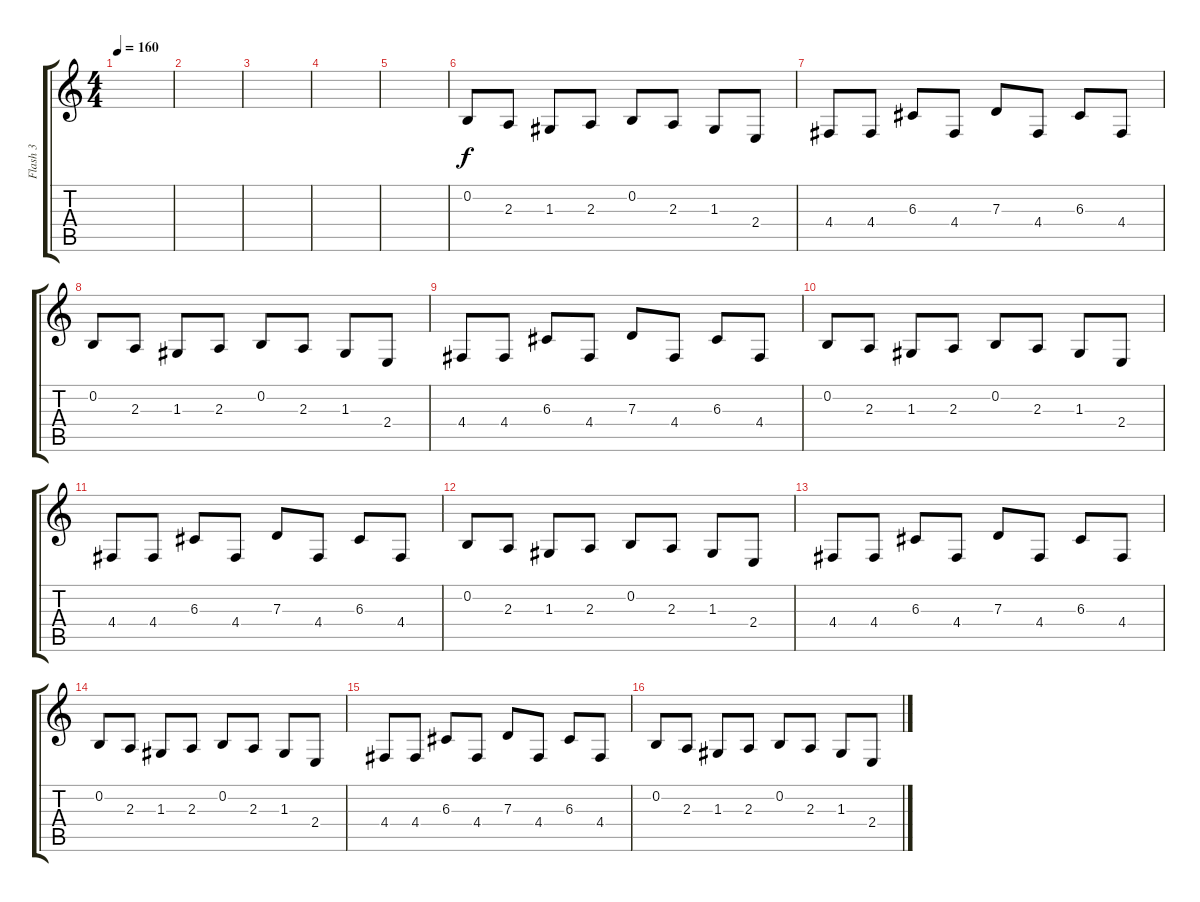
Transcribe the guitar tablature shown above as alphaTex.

\track ("Flash 3" "Flash 3") {instrument fx8scifi}
\staff {score tabs}
\tuning (E4 B3 G3 D3 A2 E2) {hide}
\ts (4 4)
\tempo 160
\clef g2
\ks c
|
|
|
|
|
0.2.8 2.3.8 1.3.8 2.3.8 0.2.8 2.3.8 1.3.8 2.4.8 |
4.4.8 4.4.8 6.3.8 4.4.8 7.3.8 4.4.8 6.3.8 4.4.8 |
0.2.8 2.3.8 1.3.8 2.3.8 0.2.8 2.3.8 1.3.8 2.4.8 |
4.4.8 4.4.8 6.3.8 4.4.8 7.3.8 4.4.8 6.3.8 4.4.8 |
0.2.8 2.3.8 1.3.8 2.3.8 0.2.8 2.3.8 1.3.8 2.4.8 |
4.4.8 4.4.8 6.3.8 4.4.8 7.3.8 4.4.8 6.3.8 4.4.8 |
0.2.8 2.3.8 1.3.8 2.3.8 0.2.8 2.3.8 1.3.8 2.4.8 |
4.4.8 4.4.8 6.3.8 4.4.8 7.3.8 4.4.8 6.3.8 4.4.8 |
0.2.8 2.3.8 1.3.8 2.3.8 0.2.8 2.3.8 1.3.8 2.4.8 |
4.4.8 4.4.8 6.3.8 4.4.8 7.3.8 4.4.8 6.3.8 4.4.8 |
0.2.8 2.3.8 1.3.8 2.3.8 0.2.8 2.3.8 1.3.8 2.4.8
